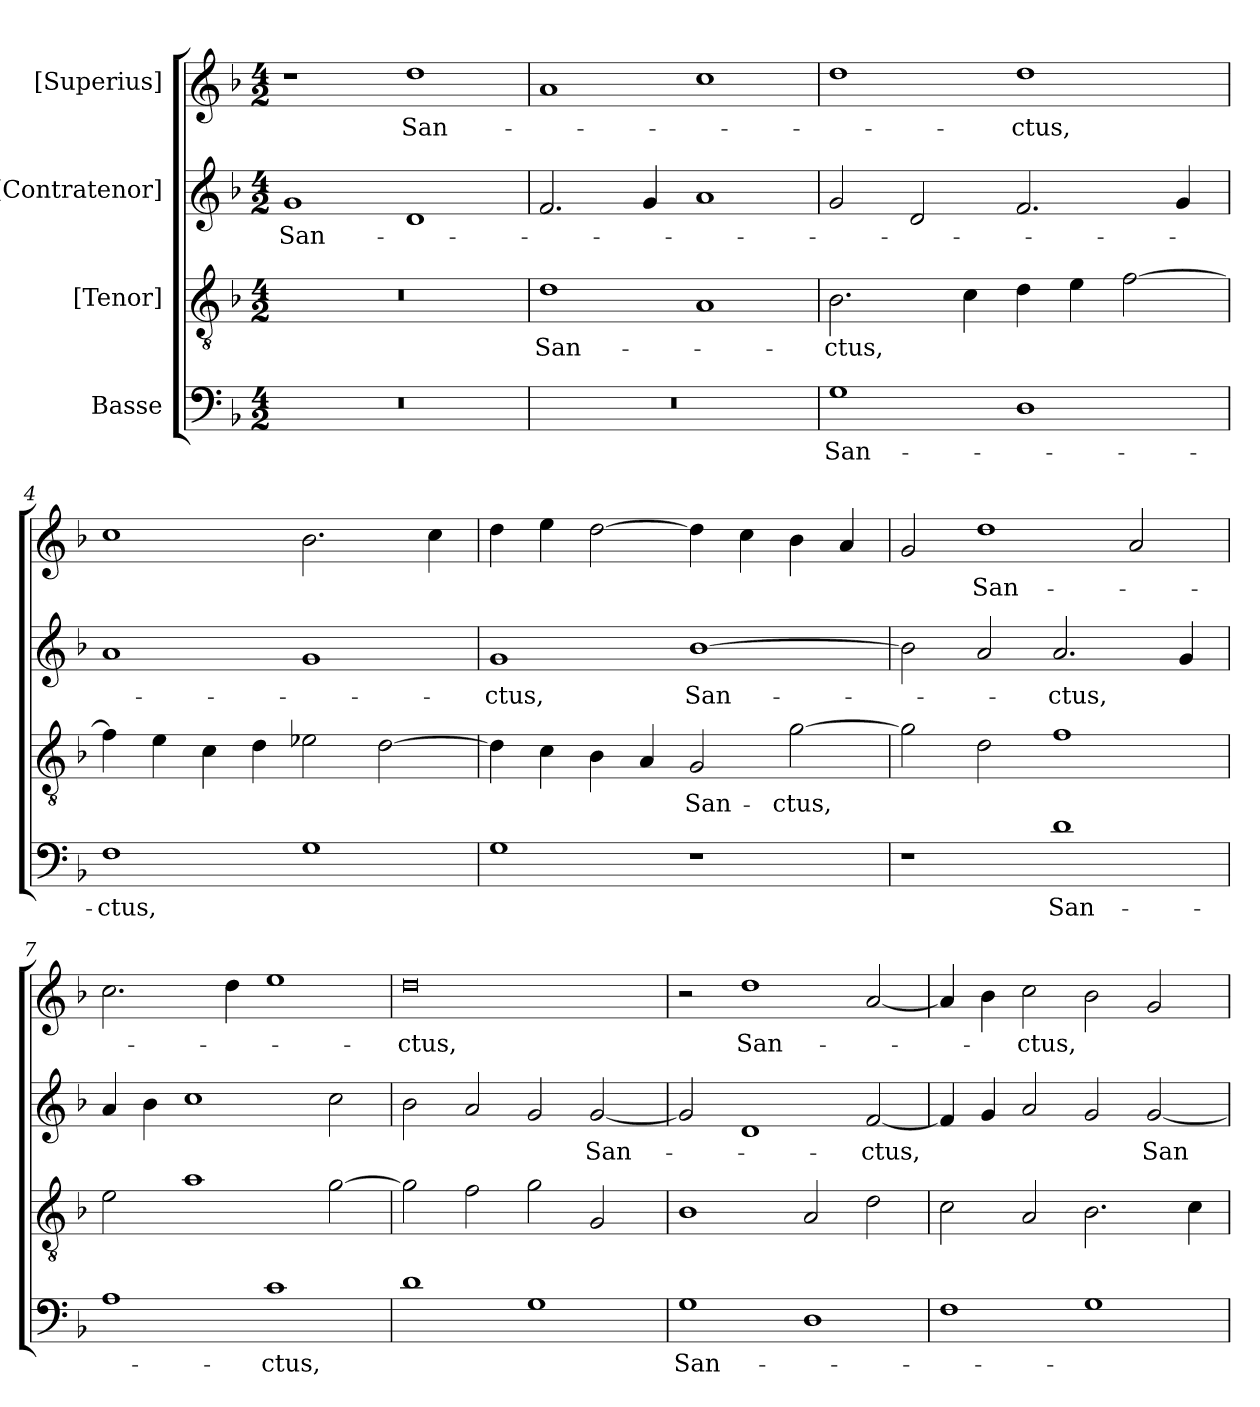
**kern	**text	**kern	**text	**kern	**text	**kern	**text
*part4	*part4	*part3	*part3	*part2	*part2	*part1	*part1
*staff4	*staff4	*staff3	*staff3	*staff2	*staff2	*staff1	*staff1
*I"Basse	*	*I"[Tenor]	*	*I"[Contratenor]	*	*I"[Superius]	*
*clefF4	*	*clefGv2	*	*clefG2	*	*clefG2	*
*k[b-]	*	*k[b-]	*	*k[b-]	*	*k[b-]	*
*M4/2	*	*M4/2	*	*M4/2	*	*M4/2	*
=1	=1	=1	=1	=1	=1	=1	=1
0r	.	0r	.	1g/	San-	1r	.
.	.	.	.	1d/	.	1dd\	San-
=2	=2	=2	=2	=2	=2	=2	=2
0r	.	1d\	San-	2.f/	.	1a/	.
.	.	.	.	4g/	.	.	.
.	.	1A/	.	1a/	.	1cc\	.
=3	=3	=3	=3	=3	=3	=3	=3
1G\	San-	2.B-\	-ctus,	2g/	.	1dd\	.
.	.	.	.	2d/	.	.	.
.	.	4c\	.	.	.	.	.
1D\	.	4d\	.	2.f/	.	1dd\	-ctus,
.	.	4e\	.	.	.	.	.
.	.	[2f\	.	.	.	.	.
.	.	.	.	4g/	.	.	.
=4	=4	=4	=4	=4	=4	=4	=4
1F\	-ctus,	4f\]	.	1a/	.	1cc\	.
.	.	4e\	.	.	.	.	.
.	.	4c\	.	.	.	.	.
.	.	4d\	.	.	.	.	.
1G\	.	2e-X\	.	1g/	.	2.b-\	.
.	.	[2d\	.	.	.	.	.
.	.	.	.	.	.	4cc\	.
=5	=5	=5	=5	=5	=5	=5	=5
1G\	.	4d\]	.	1g/	-ctus,	4dd\	.
.	.	4c\	.	.	.	4ee\	.
.	.	4B-\	.	.	.	[2dd\	.
.	.	4A/	.	.	.	.	.
1r	.	2G/	San-	[1b-\	San-	4dd\]	.
.	.	.	.	.	.	4cc\	.
.	.	[2g\	-ctus,	.	.	4b-\	.
.	.	.	.	.	.	4a/	.
=6	=6	=6	=6	=6	=6	=6	=6
1r	.	2g\]	.	2b-\]	.	2g/	.
.	.	2d\	.	2a/	.	1dd\	San-
1d\	San-	1f\	.	2.a/	-ctus,	.	.
.	.	.	.	.	.	2a/	.
.	.	.	.	4g/	.	.	.
=7	=7	=7	=7	=7	=7	=7	=7
1A\	.	2e\	.	4a/	.	2.cc\	.
.	.	.	.	4b-\	.	.	.
.	.	1a\	.	1cc\	.	.	.
.	.	.	.	.	.	4dd\	.
1c\	-ctus,	.	.	.	.	1ee\	.
.	.	[2g\	.	2cc\	.	.	.
=8	=8	=8	=8	=8	=8	=8	=8
1d\	.	2g\]	.	2b-\	.	0dd\	-ctus,
.	.	2f\	.	2a/	.	.	.
1G\	.	2g\	.	2g/	.	.	.
.	.	2G/	.	[2g/	San-	.	.
=9	=9	=9	=9	=9	=9	=9	=9
1G\	San-	1B-\	.	2g/]	.	2r	.
.	.	.	.	1d/	.	1dd\	San-
1D\	.	2A/	.	.	.	.	.
.	.	2d\	.	[2f/	-ctus,	[2a/	.
=10	=10	=10	=10	=10	=10	=10	=10
1F\	.	2c\	.	4f/]	.	4a/]	.
.	.	.	.	4g/	.	4b-\	.
.	.	2A/	.	2a/	.	2cc\	-ctus,
1G\	.	2.B-\	.	2g/	.	2b-\	.
.	.	.	.	[2g/	San-	2g/	.
.	.	4c\	.	.	.	.	.
=	=	=	=	=	=	=	=
*-	*-	*-	*-	*-	*-	*-	*-
